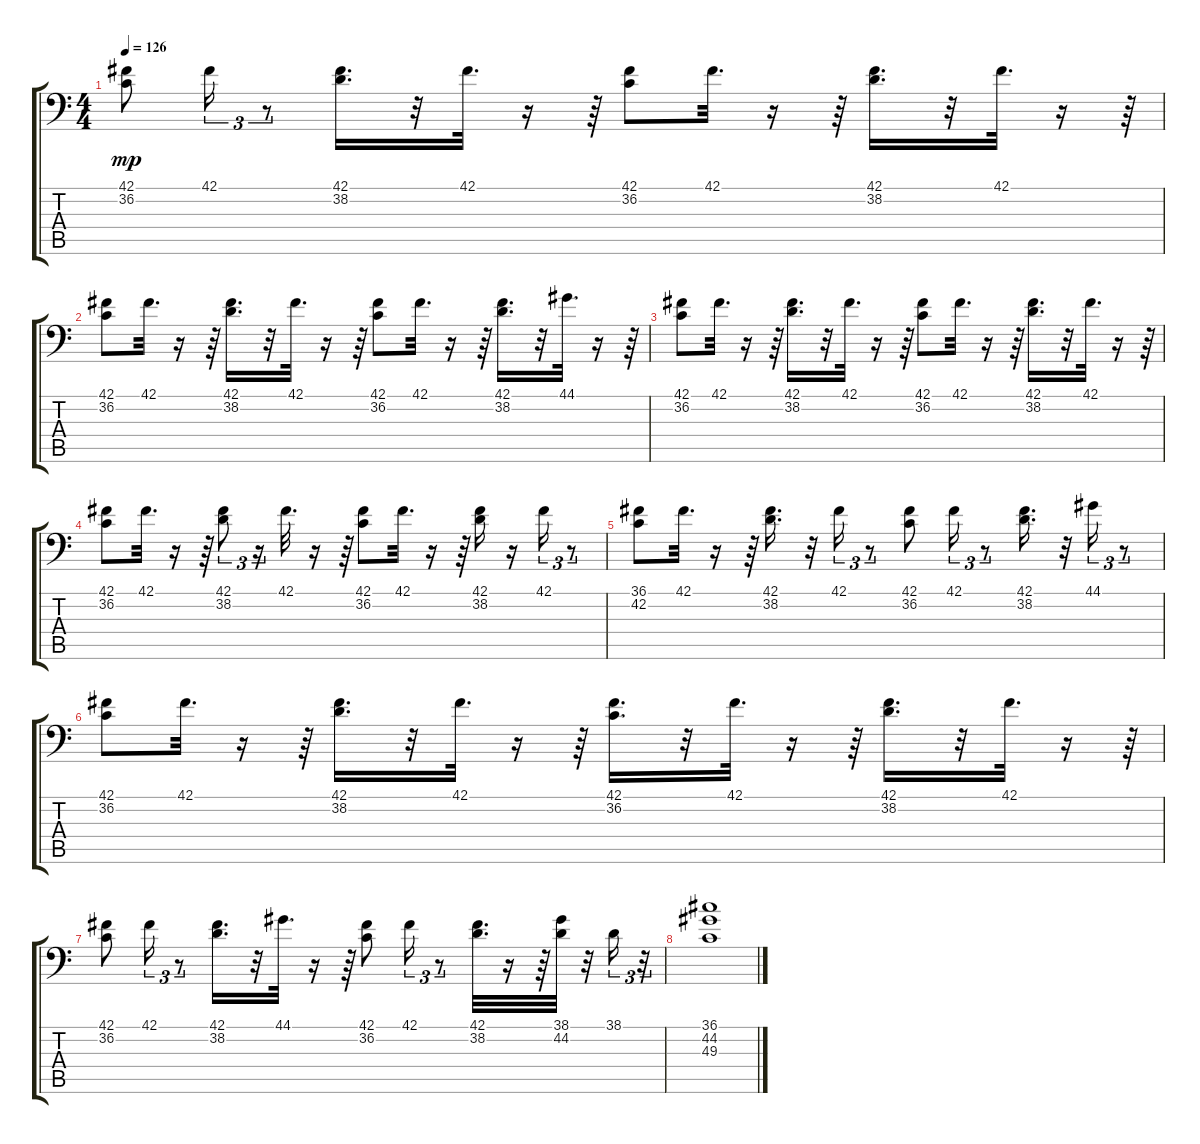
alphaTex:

\track "" {instrument acousticgrandpiano}
\staff {score tabs}
\tuning (C-1 C-1 C-1 C-1 C-1 C-1) {hide}
\ts (4 4)
\tempo 126
\clef f4
\ks c
(42.1 36.2).8{dy mp} 42.1.16{tu (3 2)} r.8{tu (3 2)} (42.1 38.2).16{d} r.32 42.1.32{d} r.16 r.64 (42.1 36.2).8 42.1.32{d} r.16 r.64 (42.1 38.2).16{d} r.32 42.1.32{d} r.16 r.64 |
(42.1 36.2).8 42.1.32{d} r.16 r.64 (42.1 38.2).16{d} r.32 42.1.32{d} r.16 r.64 (42.1 36.2).8 42.1.32{d} r.16 r.64 (42.1 38.2).16{d} r.32 44.1.32{d} r.16 r.64 |
(42.1 36.2).8 42.1.32{d} r.16 r.64 (42.1 38.2).16{d} r.32 42.1.32{d} r.16 r.64 (42.1 36.2).8 42.1.32{d} r.16 r.64 (42.1 38.2).16{d} r.32 42.1.32{d} r.16 r.64 |
(42.1 36.2).8 42.1.32{d} r.16 r.64 (42.1 38.2).8{tu (3 2)} r.16{tu (3 2)} 42.1.32{d} r.16 r.64 (42.1 36.2).8 42.1.32{d} r.16 r.64 (42.1 38.2).16 r.16 42.1.16{tu (3 2)} r.8{tu (3 2)} |
(36.1 42.2).8 42.1.32{d} r.16 r.64 (42.1 38.2).16{d} r.32 42.1.16{tu (3 2)} r.8{tu (3 2)} (42.1 36.2).8 42.1.16{tu (3 2)} r.8{tu (3 2)} (42.1 38.2).16{d} r.32 44.1.16{tu (3 2)} r.8{tu (3 2)} |
(42.1 36.2).8 42.1.32{d} r.16 r.64 (42.1 38.2).16{d} r.32 42.1.32{d} r.16 r.64 (42.1 36.2).16{d} r.32 42.1.32{d} r.16 r.64 (42.1 38.2).16{d} r.32 42.1.32{d} r.16 r.64 |
(42.1 36.2).8 42.1.16{tu (3 2)} r.8{tu (3 2)} (42.1 38.2).16{d} r.32 44.1.32{d} r.16 r.64 (42.1 36.2).8 42.1.16{tu (3 2)} r.8{tu (3 2)} (42.1 38.2).32{d} r.16 r.64 (38.1 44.2).32 r.32 38.1.16{tu (3 2)} r.32{tu (3 2)} |
(36.1 44.2 49.3).1
